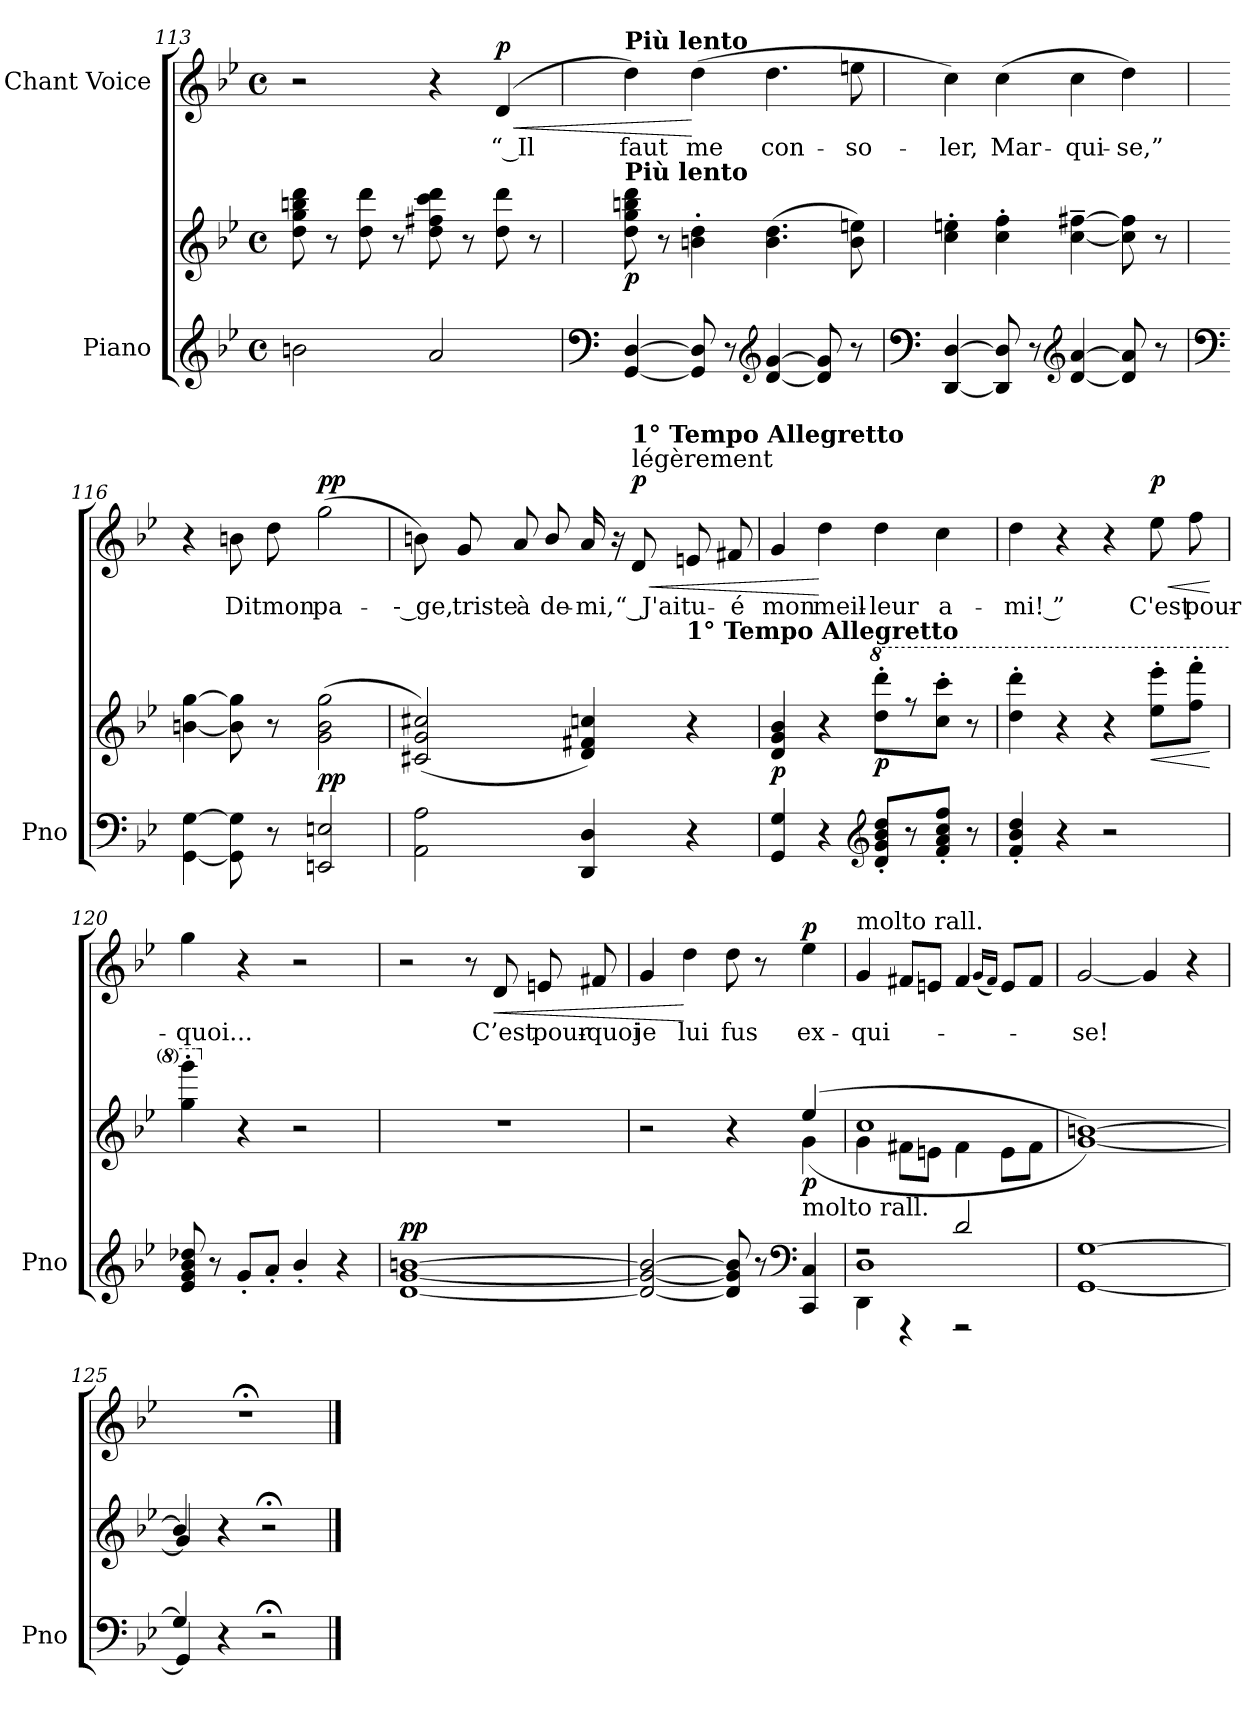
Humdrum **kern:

**kern	**kern	**dynam	**kern	**text	**dynam
*part2	*part2	*part2	*part1	*part1	*part1
*staff3	*staff2	*staff2/3	*staff1	*staff1	*staff1
*I"Piano	*	*	*I"Chant Voice	*	*
*I'Pno	*	*	*	*	*
!!LO:LB:g=z
*clefG2	*clefG2	*	*clefG2	*	*
*k[b-e-]	*k[b-e-]	*	*k[b-e-]	*	*
*M4/4	*M4/4	*	*M4/4	*	*
*met(c)	*met(c)	*	*met(c)	*	*
=113	=113	=113	=113	=113	=113
2bn\	8dd\ 8gg\ 8bbn\ 8ddd\	.	2r	.	.
.	8r	.	.	.	.
.	8dd\ 8ddd\	.	.	.	.
.	8r	.	.	.	.
2a/	8dd\ 8ff#X\ 8ccc\ 8ddd\	.	4r	.	.
.	8r	.	.	.	.
!	!	!	!	!LO:LY:b	!LO:HP:b
!	!	!	!	!	!LO:DY:n=1:a
.	8dd\ 8ddd\	.	(>4d/	“ Il	< p
.	8r	.	.	.	.
=114	=114	=114	=114	=114	=114
*clefF4	*	*	*	*	*
!	!	!	!LO:TX:a:B:t=Più lento	!	!
!	!LO:TX:a:B:t=Più lento	!	!	!	!
!	!	!LO:DY:b	!	!LO:LY:b	!
[4GG/ [4D/	8dd\ 8gg\ 8bbn\ 8ddd\	p	4dd\)	faut	.
.	8r	.	.	.	.
!	!	!	!	!LO:LY:b	!
8GG/] 8D/]	4bn\' 4dd\'	.	(>4dd\	me	[
8r	.	.	.	.	.
*clefG2	*	*	*	*	*
!	!	!	!	!LO:LY:b	!
[4d/ [4g/	(>4.b\ 4.dd\	.	4.dd\	con-	.
8d/] 8g/]	.	.	.	.	.
!	!	!	!	!LO:LY:b	!
8r	8b\ 8een\)	.	8een\	-so-	.
=115	=115	=115	=115	=115	=115
*clefF4	*	*	*	*	*
!	!	!	!	!LO:LY:b	!
[4DD/ [4D/	4cc\' 4een\'	.	4cc\)	-ler,	.
!	!	!	!	!LO:LY:b	!
8DD/] 8D/]	4cc\' 4ff\'	.	(>4cc\	Mar-	.
8r	.	.	.	.	.
*clefG2	*	*	*	*	*
!	!	!	!	!LO:LY:b	!
[4d/ [4a/	[4cc\~ [4ff#X\~	.	4cc\	-qui-	.
!	!	!	!	!LO:LY:b	!
8d/] 8a/]	8cc\] 8ff#\]	.	4dd\)	-se,”	.
8r	8r	.	.	.	.
=116	=116	=116	=116	=116	=116
*clefF4	*	*	*	*	*
[4GG\ [4G\	[4bn\ [4gg\	.	4r	.	.
!	!	!	!	!LO:LY:b	!
8GG\] 8G\]	8b\] 8gg\]	.	8bn\	Dit	.
!	!	!	!	!LO:LY:b	!
8r	8r	.	8dd\	mon	.
!	!	!LO:DY:b	!	!LO:LY:b	!LO:DY:a
2EEn/ 2En/	(>2g\ 2b\ 2gg\	pp	(>2gg\	pa-	pp
!!LO:LB:g=z
=117	=117	=117	=117	=117	=117
!	!	!	!	!LO:LY:b	!
2AA\ 2A\	(>2c#X/ 2g/ 2cc#X/)	.	8bn\)	-- ge,	.
!	!	!	!	!LO:LY:b	!
.	.	.	8g/	triste	.
!	!	!	!	!LO:LY:b	!
.	.	.	8a/	à	.
!	!	!	!	!LO:LY:b	!
.	.	.	8b/	de-	.
!	!	!	!	!LO:LY:b	!
4DD/ 4D/	4d/ 4f#X/ 4ccn/)	.	16a/	-mi,	.
.	.	.	16r	.	.
!	!	!	!LO:TX:a:t=légèrement	!	!
!	!	!	!LO:TX:a:B:t=1° Tempo  Allegretto	!	!
!	!	!	!	!LO:LY:b	!LO:HP:b
!	!	!	!	!	!LO:DY:n=1:a
.	.	.	8d/	“ J'ai	< p
!	!LO:TX:a:B:t=1° Tempo  Allegretto	!	!	!	!
!	!	!	!	!LO:LY:b	!
4r	4r	.	8en/	tu-	.
!	!	!	!	!LO:LY:b	!
.	.	.	8f#X/	-é	.
=118	=118	=118	=118	=118	=118
!	!	!LO:DY:a=2	!	!LO:LY:b	!
4GG/ 4G/	4d/ 4g/ 4b-/	p	4g/	mon	.
!	!	!	!	!LO:LY:b	!
4r	4r	.	4dd\	meil-	[
*clefG2	*	*	*	*	*
*	*8va	*	*	*	*
!	!	!LO:DY:b	!	!LO:LY:b	!
8d/' 8g/' 8b-/' 8dd/'L	8ddd\' 8dddd\'L	p	4dd\	-leur	.
8r	8r	.	.	.	.
!	!	!	!	!LO:LY:b	!
8f/' 8a/' 8cc/' 8ff/'J	8ccc\' 8cccc\'J	.	4cc\	a-	.
8r	8r	.	.	.	.
=119	=119	=119	=119	=119	=119
!	!	!	!	!LO:LY:b	!
4f/' 4b-/' 4dd/'	4ddd\' 4dddd\'	.	4dd\	-mi! ”	.
4r	4r	.	4r	.	.
2r	4r	.	4r	.	.
!	!	!LO:HP:b	!	!LO:LY:b	!LO:HP:b
!	!	!	!	!	!LO:DY:n=1:a
.	8eee-\' 8eeee-\'L	<	8ee-\	C'est	< p
!	!	!	!	!LO:LY:b	!
.	8fff\' 8ffff\'J	.	8ff\	pour-	.
.	.	[	.	.	[
=120	=120	=120	=120	=120	=120
!	!	!	!	!LO:LY:b	!
8e-/ 8g/ 8b-/ 8dd-X/	4ggg\' 4gggg\'	.	4gg\	-quoi...	.
8r	.	.	.	.	.
*	*X8va	*	*	*	*
8g'/L	4r	.	4r	.	.
8a'/J	.	.	.	.	.
4b-'/	2r	.	2r	.	.
4r	.	.	.	.	.
!!LO:LB:g=z
=121	=121	=121	=121	=121	=121
!	!	!LO:DY:a=2	!	!	!
[1d [1g [1bn	1r	pp	2r	.	.
.	.	.	8r	.	.
!	!	!	!	!LO:LY:b	!LO:HP:b
.	.	.	8d/	C’est	<
!	!	!	!	!LO:LY:b	!
.	.	.	8en/	pour-	.
!	!	!	!	!LO:LY:b	!
.	.	.	8f#X/	-quoi	.
=122	=122	=122	=122	=122	=122
*	*^	*	*	*	*
!	!	!	!	!	!LO:LY:b	!
2d/_ 2g/_ 2bn/_	2r	2.ryy	.	4g/	je	.
!	!	!	!	!	!LO:LY:b	!
.	.	.	.	4dd\	lui	[
!	!	!	!	!	!LO:LY:b	!
8d/] 8g/] 8b/]	4r	.	.	8dd\	fus	.
8r	.	.	.	8r	.	.
*clefF4	*	*	*	*	*	*
*	*	*	*	*MM125	*	*
!	!LO:TX:b:t=molto  rall.	!	!	!	!	!
!	!	!	!LO:DY:b	!	!LO:LY:b	!LO:DY:a
4CC/ 4C/	(>4ee-/	(<4g\	p	4ee-\	ex-	p
=123	=123	=123	=123	=123	=123	=123
*	*	*	*	*MM120	*	*
*^	*	*	*	*	*	*
*	*^	*	*	*	*	*	*
!	!	!	!	!	!	!LO:TX:a:t=molto rall.	!	!
!	!	!	!	!	!	!	!LO:LY:b	!
2rF	1D	4DD\	1cc	4g\	.	4g/	-qui-	.
.	.	4rFFF	.	8f#X\L	.	8f#X/L	.	.
*	*	*	*	*	*	*MM115	*	*
.	.	.	.	8en\J	.	8en/J	.	.
*	*	*	*	*	*	*MM110	*	*
2d/	.	2rFFF	.	4f#\	.	4f#/	.	.
*	*	*	*	*	*	*MM105	*	*
.	.	.	.	.	.	(<16qg/LL	.	.
.	.	.	.	.	.	16qf#/JJ)	.	.
.	.	.	.	8e\L	.	8e/L	.	.
.	.	.	.	8f#\J	.	8f#/J	.	.
*v	*v	*v	*	*	*	*	*	*
=124	=124	=124	=124	=124	=124	=124
*	*	*	*	*MM100	*	*
*^	*	*	*	*	*	*
!	!	!	!	!	!	!LO:LY:b	!
[1G	[1GG	[1bn)	[1g)	.	[2g/	-se!	.
.	.	.	.	.	4g/]	.	.
.	.	.	.	.	4r	.	.
=125	=125	=125	=125	=125	=125	=125	=125
4G/]	4GG/]	4bn/]	4g/]	.	1r;<	.	.
4r	2.ryy	4r	2.ryy	.	.	.	.
2r;<	.	2r;<	.	.	.	.	.
*v	*v	*	*	*	*	*	*
*	*v	*v	*	*	*	*
==	==	==	==	==	==
*-	*-	*-	*-	*-	*-
